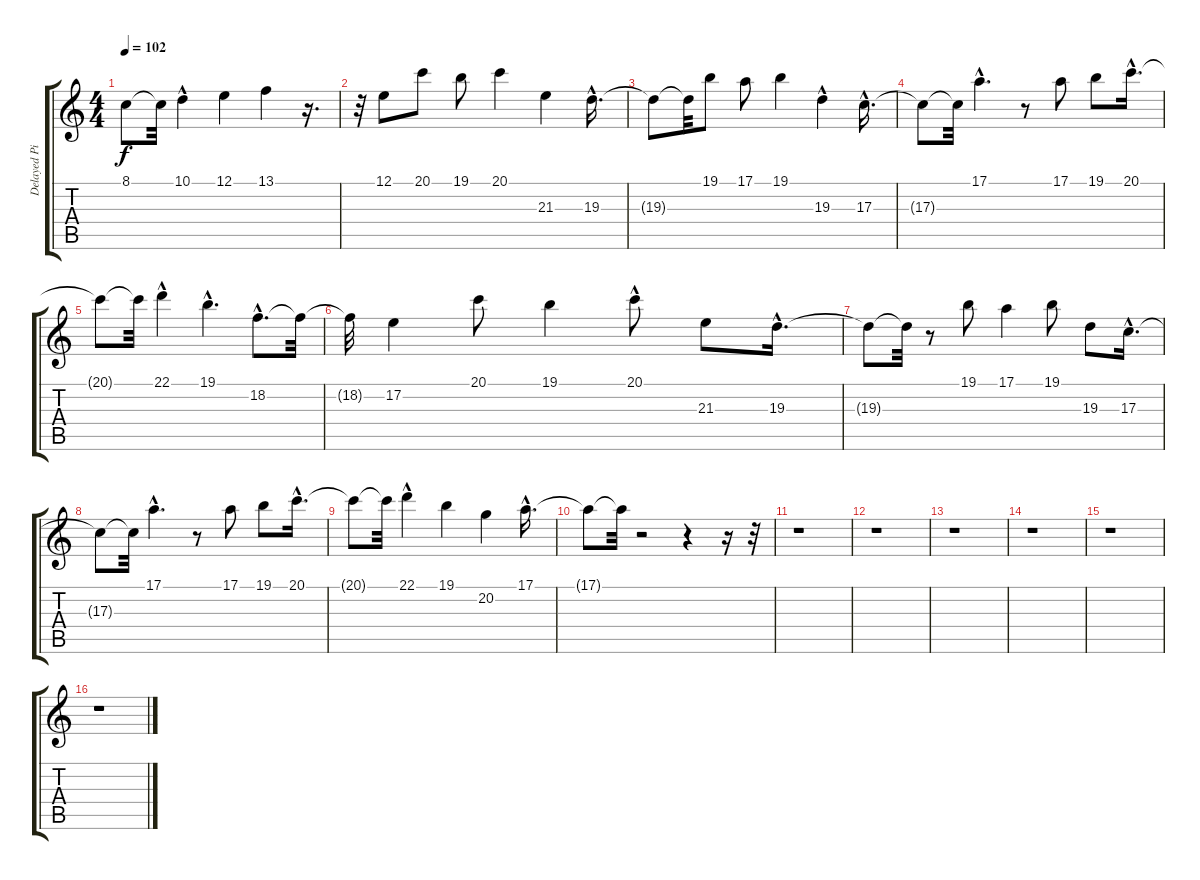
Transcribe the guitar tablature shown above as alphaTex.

\track ("Delayed Piano" "Delayed Pi") {instrument acousticgrandpiano}
\staff {score tabs}
\tuning (E4 B3 G3 D3 A2 E2) {hide}
\ts (4 4)
\tempo 102
\clef g2
\ks c
8.1{t}.8{dy f} 8.1{t}.32 10.1{hac}.4 12.1.4 13.1.4 r.16{d} |
r.32 12.1.8 20.1.8 19.1.8 20.1.4 21.3.4 19.3{hac}.16{d} |
19.3{t}.8 19.3{t}.32 19.1.8 17.1.8 19.1.4 19.3{hac}.4 17.3{hac}.16{d} |
17.3{t}.8 17.3{t}.32 17.1{hac}.4{d} r.8 17.1.8 19.1.8 20.1{hac}.16{d} |
20.1{t}.8 20.1{t}.32 22.1{hac}.4 19.1{hac}.4{d} 18.2{hac}.8{d} 18.2{t}.32 |
18.2{t}.32 17.2.4 20.1.8 19.1.4 20.1{hac}.8 21.3.8 19.3{hac}.16{d} |
19.3{t}.8 19.3{t}.32 r.8 19.1.8 17.1.4 19.1.8 19.3.8 17.3{hac}.16{d} |
17.3{t}.8 17.3{t}.32 17.1{hac}.4{d} r.8 17.1.8 19.1.8 20.1{hac}.16{d} |
20.1{t}.8 20.1{t}.32 22.1{hac}.4 19.1.4 20.2.4 17.1{hac}.16{d} |
17.1{t}.8 17.1{t}.32 r.2 r.4 r.16 r.32 |
r.1 |
r.1 |
r.1 |
r.1 |
r.1 |
r.1
